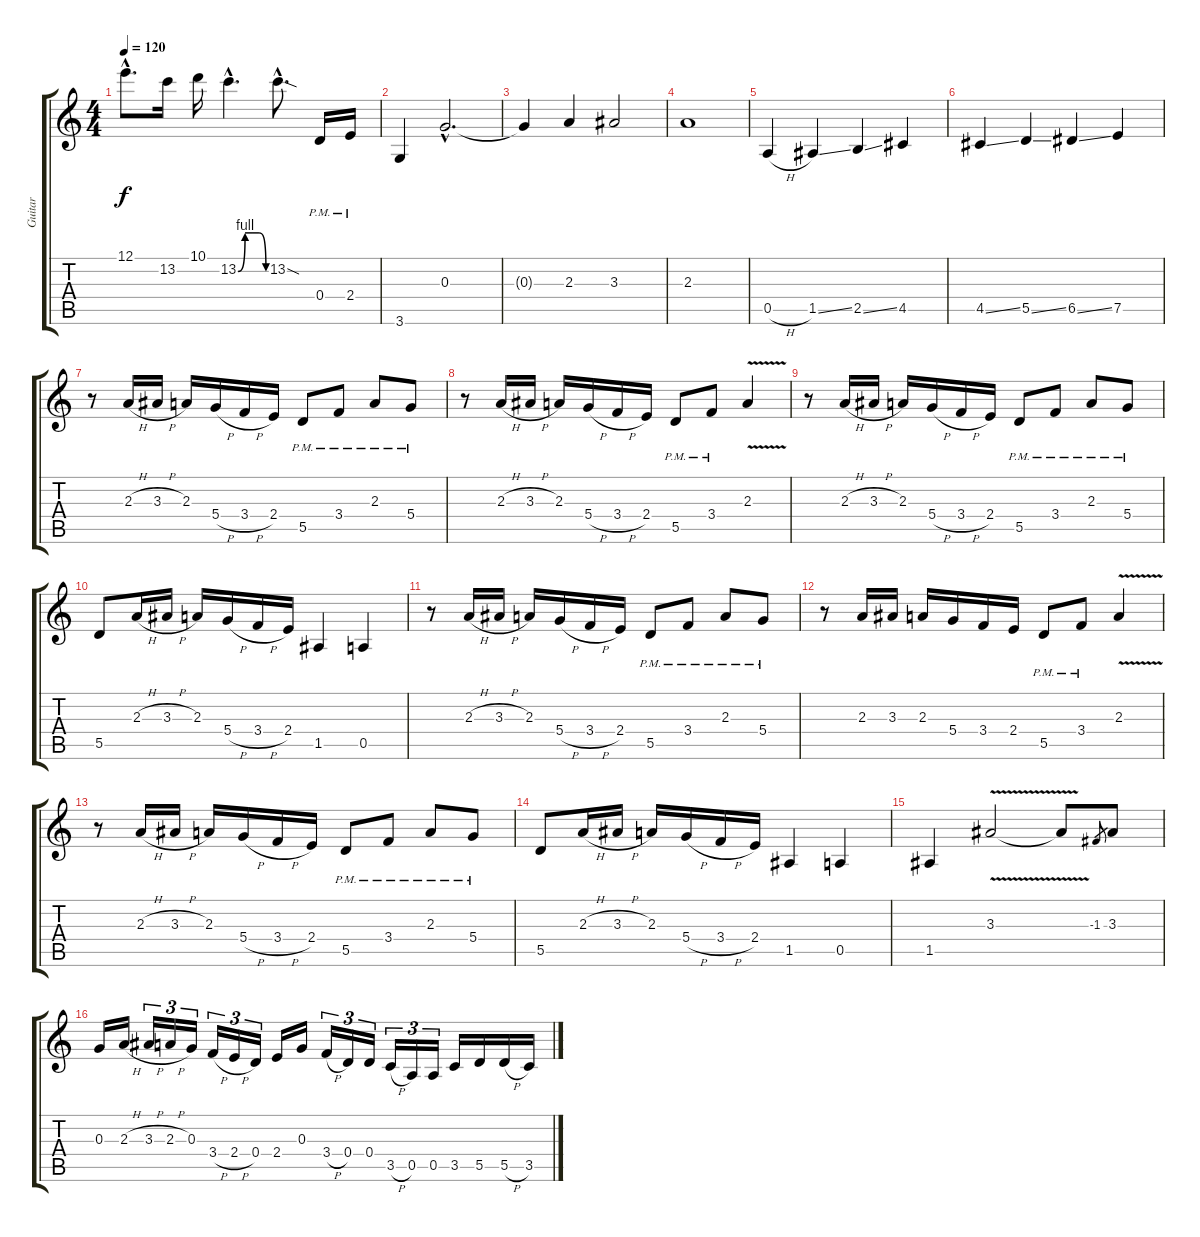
\track ("Guitar" "Guitar") {instrument overdrivenguitar}
\staff {score tabs}
\tuning (E4 B3 G3 D3 A2 E2) {hide}
\ts (4 4)
\tempo 120
\clef g2
\ks c
12.1{hac t}.8{d dy f} 13.2.16 10.1.16 13.2{be (custom 0 0 15 4 30 4 45 4 60 0) hac}.4{d} 13.2{sod hac}.8{d} 0.4{pm}.16 2.4{pm}.16 |
3.6.4 0.3{hac}.2{d} |
0.3{t}.4 2.3.4 3.3.2 |
2.3.1 |
0.5{h}.4 1.5{ss}.4 2.5{ss}.4 4.5.4 |
4.5{ss}.4 5.5{ss}.4 6.5{ss}.4 7.5.4 |
r.8 2.3{h}.16 3.3{h}.16 2.3.16 5.4{h}.16 3.4{h}.16 2.4.16 5.5{pm}.8 3.4{pm}.8 2.3{pm}.8 5.4{pm}.8 |
r.8 2.3{h}.16 3.3{h}.16 2.3.16 5.4{h}.16 3.4{h}.16 2.4.16 5.5{pm}.8 3.4{pm}.8 2.3{v}.4 |
r.8 2.3{h}.16 3.3{h}.16 2.3.16 5.4{h}.16 3.4{h}.16 2.4.16 5.5{pm}.8 3.4{pm}.8 2.3{pm}.8 5.4{pm}.8 |
5.5.8 2.3{h}.16 3.3{h}.16 2.3.16 5.4{h}.16 3.4{h}.16 2.4.16 1.5.4 0.5.4 |
r.8 2.3{h}.16 3.3{h}.16 2.3.16 5.4{h}.16 3.4{h}.16 2.4.16 5.5{pm}.8 3.4{pm}.8 2.3{pm}.8 5.4{pm}.8 |
r.8 2.3.16 3.3.16 2.3.16 5.4.16 3.4.16 2.4.16 5.5{pm}.8 3.4{pm}.8 2.3{v}.4 |
r.8 2.3{h}.16 3.3{h}.16 2.3.16 5.4{h}.16 3.4{h}.16 2.4.16 5.5{pm}.8 3.4{pm}.8 2.3{pm}.8 5.4{pm}.8 |
5.5.8 2.3{h}.16 3.3{h}.16 2.3.16 5.4{h}.16 3.4{h}.16 2.4.16 1.5.4 0.5.4 |
1.5.4 3.3{v}.2 3.3{t}.8 -1.3.8{gr} 3.3.8 |
0.3.16 2.3{h}.16 3.3{h}.16{tu (3 2)} 2.3{h}.16{tu (3 2)} 0.3.16{tu (3 2)} 3.4{h}.16{tu (3 2)} 2.4{h}.16{tu (3 2)} 0.4.16{tu (3 2)} 2.4.16 0.3.16 3.4{h}.16{tu (3 2)} 0.4.16{tu (3 2)} 0.4.16{tu (3 2)} 3.5{h}.16{tu (3 2)} 0.5.16{tu (3 2)} 0.5.16{tu (3 2)} 3.5.16 5.5.16 5.5{h}.16 3.5.16
